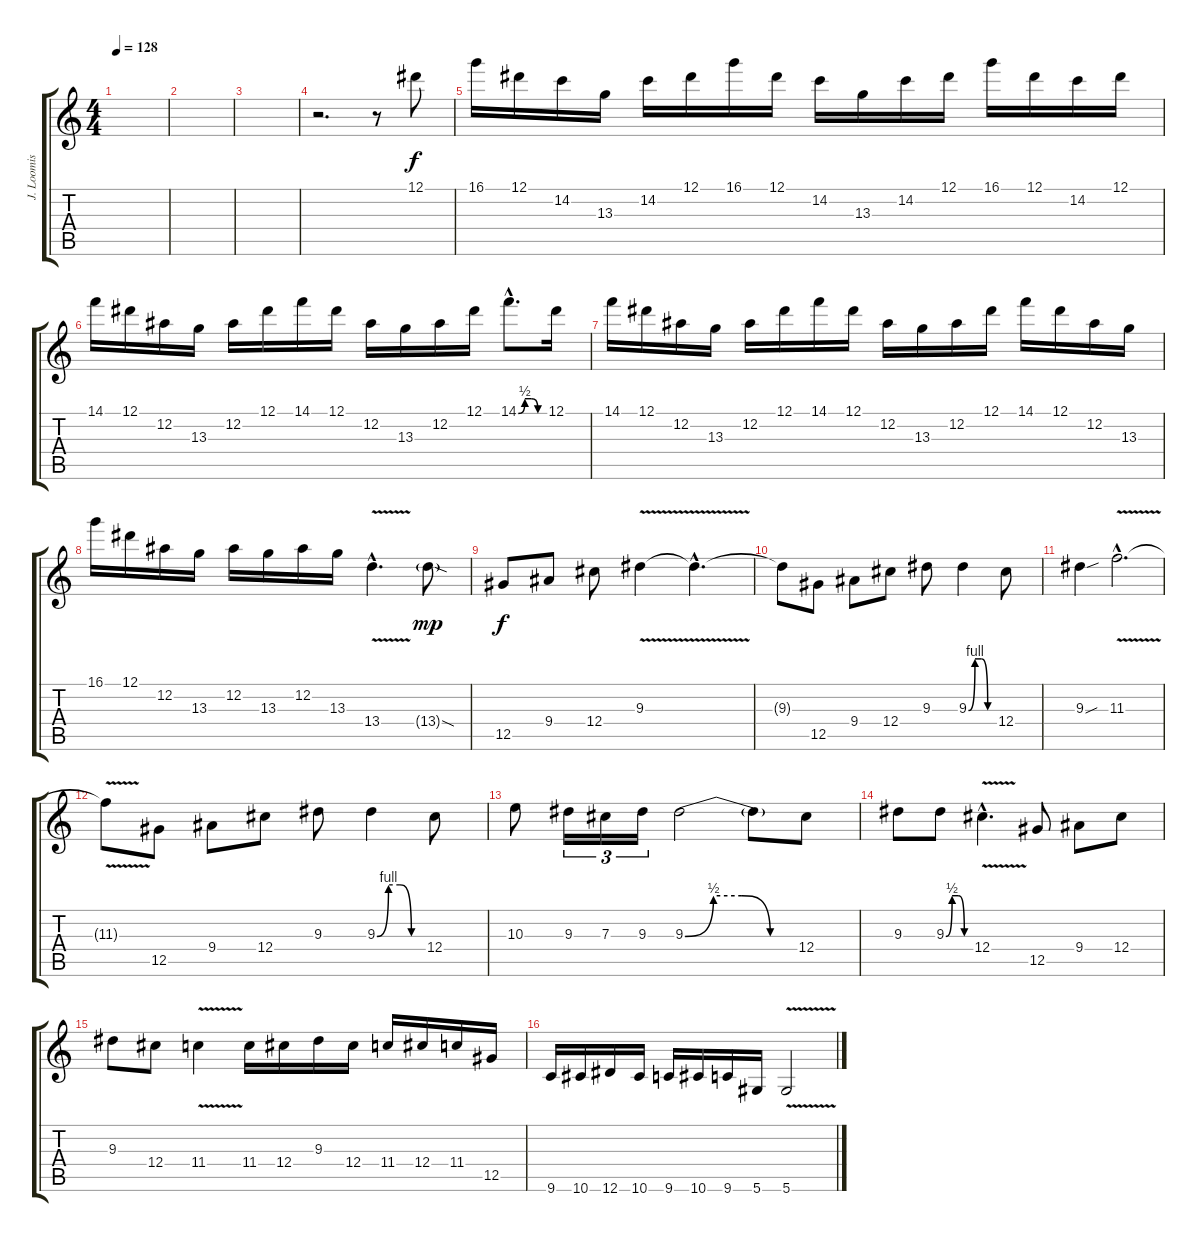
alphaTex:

\track ("J. Loomis (lead)" "J. Loomis ") {instrument overdrivenguitar}
\staff {score tabs}
\tuning (Eb4 Bb3 Gb3 Db3 Ab2 Eb2) {hide}
\ts (4 4)
\tempo 128
\clef g2
\ks c
|
|
|
r.2{d volume 13} r.8 12.1.8{dy f} |
16.1.16 12.1.16 14.2.16 13.3.16 14.2.16 12.1.16 16.1.16 12.1.16 14.2.16 13.3.16 14.2.16 12.1.16 16.1.16 12.1.16 14.2.16 12.1.16 |
14.1.16 12.1.16 12.2.16 13.3.16 12.2.16 12.1.16 14.1.16 12.1.16 12.2.16 13.3.16 12.2.16 12.1.16 14.1{be (custom 0 0 15 2 30 2 45 0 60 0) hac}.8{d} 12.1.16 |
14.1.16 12.1.16 12.2.16 13.3.16 12.2.16 12.1.16 14.1.16 12.1.16 12.2.16 13.3.16 12.2.16 12.1.16 14.1.16 12.1.16 12.2.16 13.3.16 |
16.1.16 12.1.16 12.2.16 13.3.16 12.2.16 13.3.16 12.2.16 13.3.16 13.4{v hac}.4{d} 13.4{sod g}.8{dy mp} |
\section ("" "")
12.5.8{dy f} 9.4.8 12.4.8 9.3{v}.4 9.3{hac t}.4{d} |
9.3{t}.8 12.5.8 9.4.8 12.4.8 9.3.8 9.3{be (custom 0 0 15 4 30 4 45 0 60 0)}.4 12.4.8 |
9.3{sou}.4 11.3{v hac}.2{d} |
11.3{t}.8 12.5.8 9.4.8 12.4.8 9.3.8 9.3{be (custom 0 0 15 4 30 4 45 0 60 0)}.4 12.4.8 |
10.3.8 9.3.16{tu (3 2)} 7.3.16{tu (3 2)} 9.3.16{tu (3 2)} 9.3{be (custom 0 0 15 2 30 2 45 0 60 0)}.2 9.3{t}.8 12.4.8 |
9.3.8 9.3{be (custom 0 0 15 2 30 2 45 0 60 0)}.8 12.4{v hac}.4{d} 12.5.8 9.4.8 12.4.8 |
9.3.8 12.4.8 11.4{v}.4 11.4.16 12.4.16 9.3.16 12.4.16 11.4.16 12.4.16 11.4.16 12.5.16 |
9.6.16 10.6.16 12.6.16 10.6.16 9.6.16 10.6.16 9.6.16 5.6.16 5.6{v}.2
